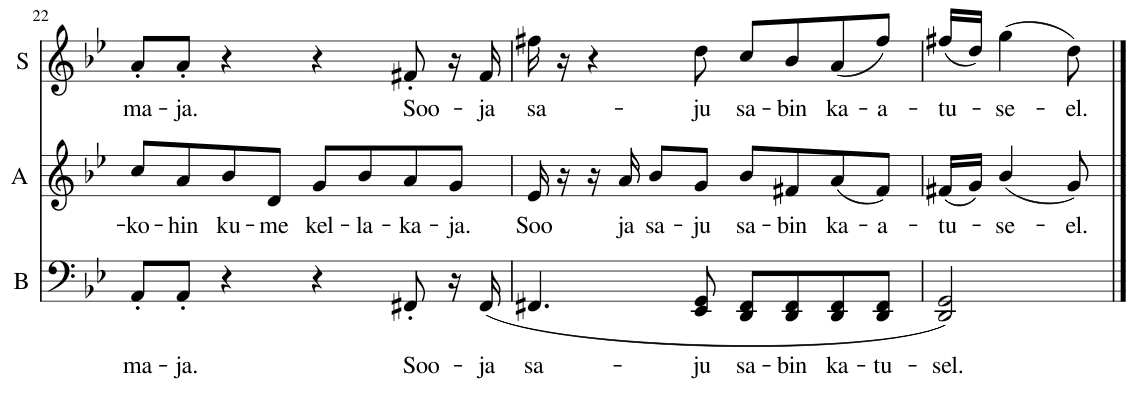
**kern	**text	**kern	**text	**kern	**text
*part3	*part3	*part2	*part2	*part1	*part1
*staff3	*staff3	*staff2	*staff2	*staff1	*staff1
*I"B	*	*I"A	*	*I"S	*
*I'B	*	*I'A	*	*I'S	*
!!LO:PB:g=z
*clefF4	*	*clefG2	*	*clefG2	*
*k[b-e-]	*	*k[b-e-]	*	*k[b-e-]	*
*M4/4	*	*M4/4	*	*M4/4	*
=22	=22	=22	=22	=22	=22
!	!LO:LY:b	!	!LO:LY:b	!	!LO:LY:b
8AA'/L	ma-	8cc/L	-ko-	8a'/L	ma-
!	!LO:LY:b	!	!LO:LY:b	!	!LO:LY:b
8AA'/J	-ja.	8a/	-hin	8a'/J	-ja.
!	!	!	!LO:LY:b	!	!
4r	.	8b-/	ku-	4r	.
!	!	!	!LO:LY:b	!	!
.	.	8d/J	-me	.	.
!	!	!	!LO:LY:b	!	!
4r	.	8g/L	kel-	4r	.
!	!	!	!LO:LY:b	!	!
.	.	8b-/	-la-	.	.
!	!LO:LY:b	!	!LO:LY:b	!	!LO:LY:b
8FF#X'/	Soo-	8a/	-ka-	8f#X'/	Soo-
!	!	!	!LO:LY:b	!	!
16r	.	8g/J	-ja.	16r	.
!	!LO:LY:b	!	!	!	!LO:LY:b
(16FF#/	-ja	.	.	16f#/	-ja
=23	=23	=23	=23	=23	=23
!	!LO:LY:b	!	!LO:LY:b	!	!LO:LY:b
4.FF#X/	sa-	16e-/	Soo	16ff#X\	sa-
.	.	16r	.	16r	.
.	.	16r	.	4r	.
!	!	!	!LO:LY:b	!	!
.	.	16a/	ja	.	.
!	!	!	!LO:LY:b	!	!
.	.	8b-/L	sa-	.	.
!	!LO:LY:b	!	!LO:LY:b	!	!LO:LY:b
8EE-/ 8GG/	-ju	8g/J	-ju	8dd\	-ju
!	!LO:LY:b	!	!LO:LY:b	!	!LO:LY:b
8DD/ 8FF#/L	sa-	8b-/L	sa-	8cc/L	-sa-
!	!LO:LY:b	!	!LO:LY:b	!	!LO:LY:b
8DD/ 8FF#/	-bin	8f#X/	-bin	8b-/	-bin
!	!LO:LY:b	!	!LO:LY:b	!	!LO:LY:b
8DD/ 8FF#/	ka-	(8a/	ka-	(8a/	ka-
!	!LO:LY:b	!	!LO:LY:b	!	!LO:LY:b
8DD/ 8FF#/J	-tu-	8f#/J)	-a-	8ff#/J)	-a-
=24	=24	=24	=24	=24	=24
!	!LO:LY:b	!	!LO:LY:b	!	!LO:LY:b
2DD/ 2GG/)	-sel.	(16f#X/LL	-tu-	(16ff#X/LL	-tu-
.	.	16g/JJ)	.	16dd/JJ)	.
!	!	!	!LO:LY:b	!	!LO:LY:b
.	.	(4b-/	-se-	(4gg\	-se-
!	!	!	!LO:LY:b	!	!LO:LY:b
.	.	8g/)	-el.	8dd\)	-el.
==	==	==	==	==	==
*-	*-	*-	*-	*-	*-
